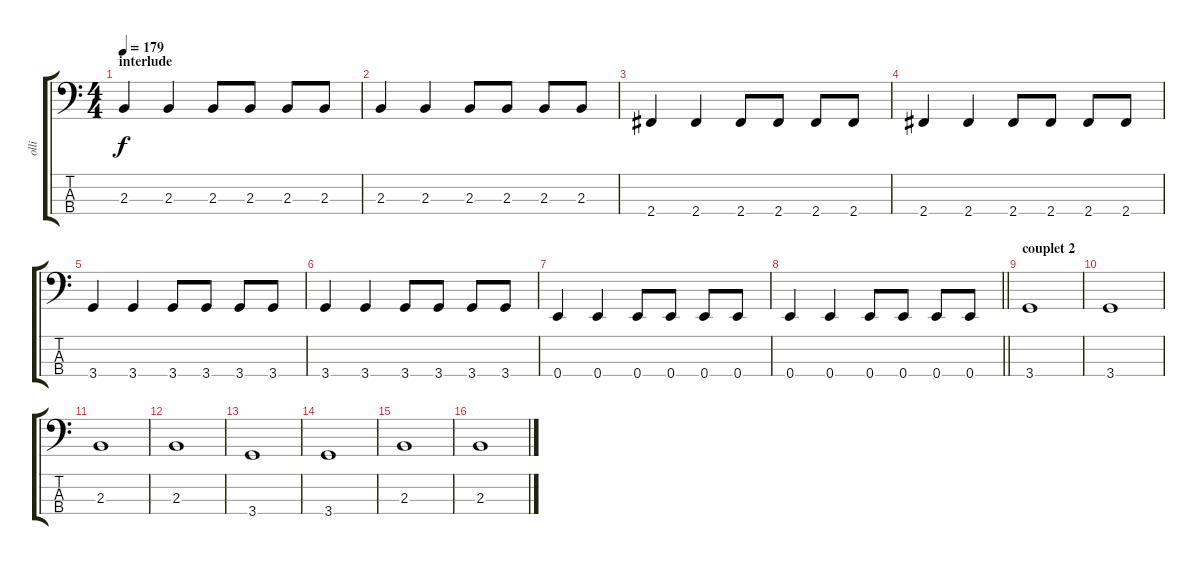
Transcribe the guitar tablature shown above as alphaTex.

\track ("olli" "olli") {instrument electricbassfinger}
\staff {score tabs}
\tuning (G2 D2 A1 E1) {hide}
\ts (4 4)
\section ("" "interlude")
\tempo 179
\clef f4
\ks c
2.3.4{dy f} 2.3.4 2.3.8 2.3.8 2.3.8 2.3.8 |
2.3.4 2.3.4 2.3.8 2.3.8 2.3.8 2.3.8 |
2.4.4 2.4.4 2.4.8 2.4.8 2.4.8 2.4.8 |
2.4.4 2.4.4 2.4.8 2.4.8 2.4.8 2.4.8 |
3.4.4 3.4.4 3.4.8 3.4.8 3.4.8 3.4.8 |
3.4.4 3.4.4 3.4.8 3.4.8 3.4.8 3.4.8 |
0.4.4 0.4.4 0.4.8 0.4.8 0.4.8 0.4.8 |
\barLineRight lightlight
0.4.4 0.4.4 0.4.8 0.4.8 0.4.8 0.4.8 |
\section ("" "couplet 2")
3.4.1 |
3.4.1 |
2.3.1 |
2.3.1 |
3.4.1 |
3.4.1 |
2.3.1 |
2.3.1
